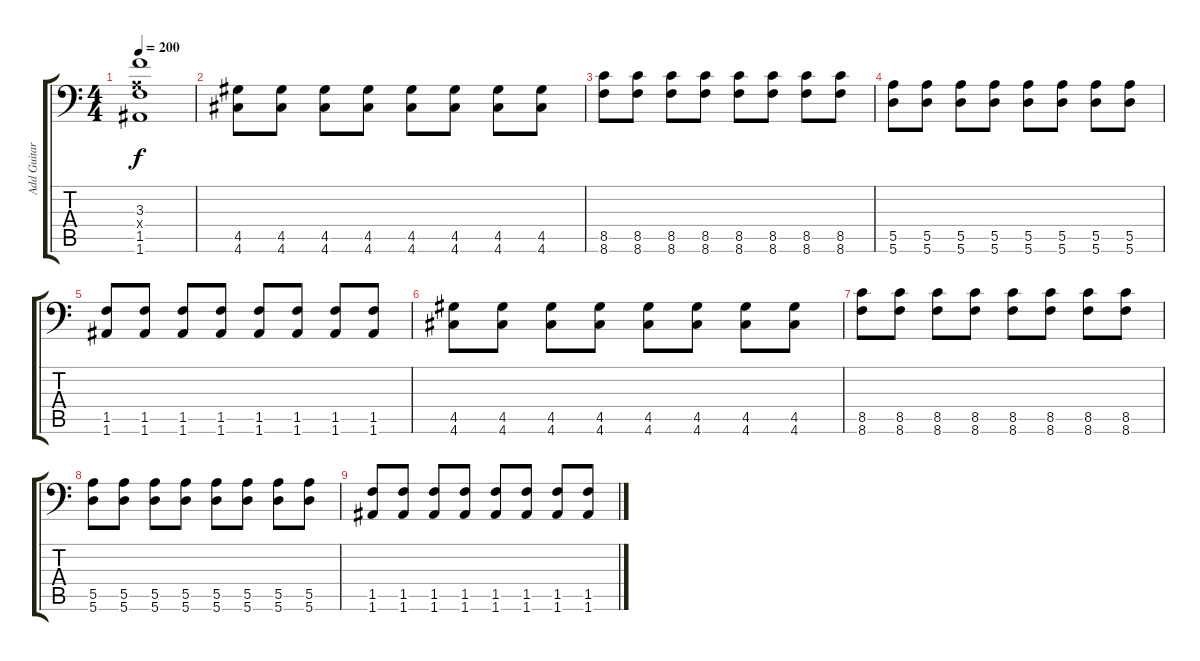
\track ("Add Guitar" "Add Guitar") {instrument acousticguitarsteel}
\staff {score tabs}
\tuning (B3 Gb3 D3 A2 E2 A1) {hide}
\ts (4 4)
\tempo 200
\clef f4
\ks c
(3.3 0.4{x} 1.5 1.6).1{dy f} |
(4.5 4.6).8 (4.5 4.6).8 (4.5 4.6).8 (4.5 4.6).8 (4.5 4.6).8 (4.5 4.6).8 (4.5 4.6).8 (4.5 4.6).8 |
(8.5 8.6).8 (8.5 8.6).8 (8.5 8.6).8 (8.5 8.6).8 (8.5 8.6).8 (8.5 8.6).8 (8.5 8.6).8 (8.5 8.6).8 |
(5.5 5.6).8 (5.5 5.6).8 (5.5 5.6).8 (5.5 5.6).8 (5.5 5.6).8 (5.5 5.6).8 (5.5 5.6).8 (5.5 5.6).8 |
(1.5 1.6).8 (1.5 1.6).8 (1.5 1.6).8 (1.5 1.6).8 (1.5 1.6).8 (1.5 1.6).8 (1.5 1.6).8 (1.5 1.6).8 |
(4.5 4.6).8 (4.5 4.6).8 (4.5 4.6).8 (4.5 4.6).8 (4.5 4.6).8 (4.5 4.6).8 (4.5 4.6).8 (4.5 4.6).8 |
(8.5 8.6).8 (8.5 8.6).8 (8.5 8.6).8 (8.5 8.6).8 (8.5 8.6).8 (8.5 8.6).8 (8.5 8.6).8 (8.5 8.6).8 |
(5.5 5.6).8 (5.5 5.6).8 (5.5 5.6).8 (5.5 5.6).8 (5.5 5.6).8 (5.5 5.6).8 (5.5 5.6).8 (5.5 5.6).8 |
(1.5 1.6).8 (1.5 1.6).8 (1.5 1.6).8 (1.5 1.6).8 (1.5 1.6).8 (1.5 1.6).8 (1.5 1.6).8 (1.5 1.6).8
